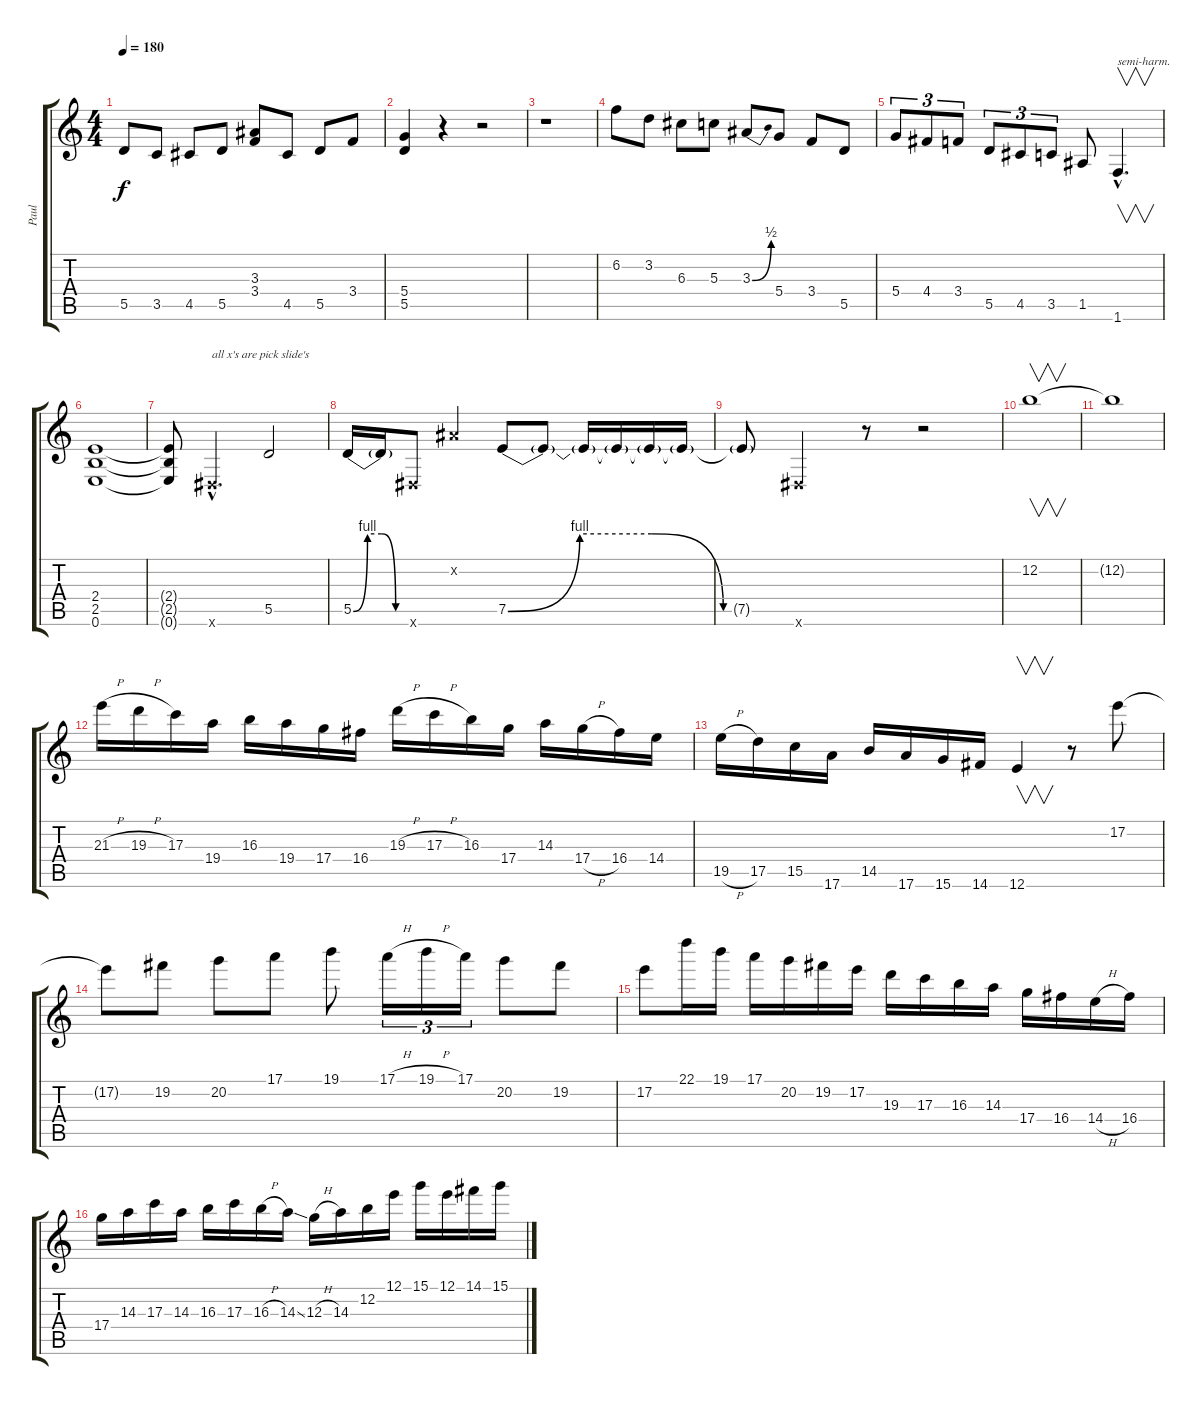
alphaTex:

\track ("Paul" "Paul") {instrument distortionguitar}
\staff {score tabs}
\tuning (E4 B3 G3 D3 A2 E2) {hide}
\ts (4 4)
\tempo 180
\clef g2
\ks c
5.5.8{dy f} 3.5.8 4.5.8 5.5.8 (3.3 3.4).8 4.5.8 5.5.8 3.4.8 |
(5.4 5.5).4 r.4 r.2 |
r.1 |
6.2.8 3.2.8 6.3.8 5.3.8 3.3{be (bend 0 0 60 2)}.8 5.4.8 3.4.8 5.5.8 |
5.4.8{tu (3 2)} 4.4.8{tu (3 2)} 3.4.8{tu (3 2)} 5.5.8{tu (3 2)} 4.5.8{tu (3 2)} 3.5.8{tu (3 2)} 1.5.8 1.6{hac}.4{v d txt "semi-harm."} |
(2.4 2.5 0.6).1 |
(2.4{t} 2.5{t} 0.6{t}).8 -1.6{hac x}.4{d txt "all x's are pick slide's"} 5.5.2 |
5.5{be (custom 0 0 15 4 30 4 45 0 60 0)}.16 5.5{t}.16 -1.6{x}.8 -1.2{x}.4 7.5{be (custom 0 0 15 4 30 4 45 0 60 0)}.8 7.5{t}.8 7.5{t}.16 7.5{t}.16 7.5{t}.16 7.5{t}.16 |
7.5{t}.8 -1.6{x}.4 r.8 r.2 |
12.2.1{v} |
12.2{t}.1 |
21.3{h}.16 19.3{h}.16 17.3.16 19.4.16 16.3.16 19.4.16 17.4.16 16.4.16 19.3{h}.16 17.3{h}.16 16.3.16 17.4.16 14.3.16 17.4{h}.16 16.4.16 14.4.16 |
19.5{h}.16 17.5.16 15.5.16 17.6.16 14.5.16 17.6.16 15.6.16 14.6.16 12.6.4{v} r.8 17.2.8 |
17.2{t}.8 19.2.8 20.2.8 17.1.8 19.1.8 17.1{h}.16{tu (3 2)} 19.1{h}.16{tu (3 2)} 17.1.16{tu (3 2)} 20.2.8 19.2.8 |
17.2.8 22.1.16 19.1.16 17.1.16 20.2.16 19.2.16 17.2.16 19.3.16 17.3.16 16.3.16 14.3.16 17.4.16 16.4.16 14.4{h}.16 16.4.16 |
17.4.16 14.3.16 17.3.16 14.3.16 16.3.16 17.3.16 16.3{h}.16 14.3{ss}.16 12.3{h}.16 14.3.16 12.2.16 12.1.16 15.1.16 12.1.16 14.1.16 15.1.16
